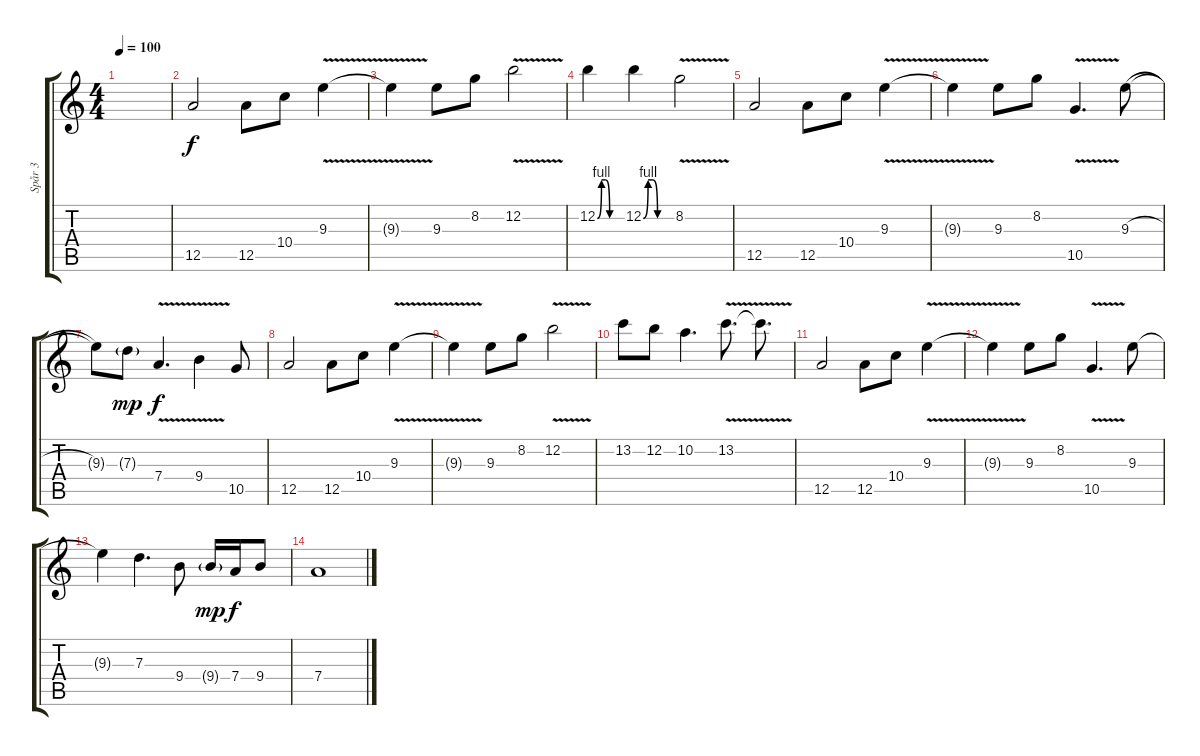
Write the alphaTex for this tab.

\track ("Spår 3" "Spår 3") {instrument overdrivenguitar}
\staff {score tabs}
\tuning (E4 B3 G3 D3 A2 E2) {hide}
\ts (4 4)
\tempo 100
\clef g2
\ks c
|
12.5.2 12.5.8 10.4.8 9.3{v}.4 |
9.3{t}.4 9.3.8 8.2.8 12.2{v}.2 |
12.2{be (custom 0 0 10 4 20 4 30 0 60 0)}.4 12.2{be (custom 0 0 10 4 20 4 30 0 60 0)}.4 8.2{v}.2 |
12.5.2 12.5.8 10.4.8 9.3{v}.4 |
9.3{t}.4 9.3.8 8.2.8 10.5{v}.4{d} 9.3{h}.8 |
9.3{t}.8 7.3{g}.8{dy mp} 7.4{v}.4{d dy f} 9.4{v}.4 10.5.8 |
12.5.2 12.5.8 10.4.8 9.3{v}.4 |
9.3{t}.4 9.3.8 8.2.8 12.2{v}.2 |
13.2.8 12.2.8 10.2.4{d} 13.2{v}.8{d} 13.2{t}.8{d} |
12.5.2 12.5.8 10.4.8 9.3{v}.4 |
9.3{t}.4 9.3.8 8.2.8 10.5{v}.4{d} 9.3.8 |
9.3{t}.4 7.3.4{d} 9.4.8 9.4{g}.16{dy mp} 7.4.16{dy f} 9.4.8 |
7.4.1
